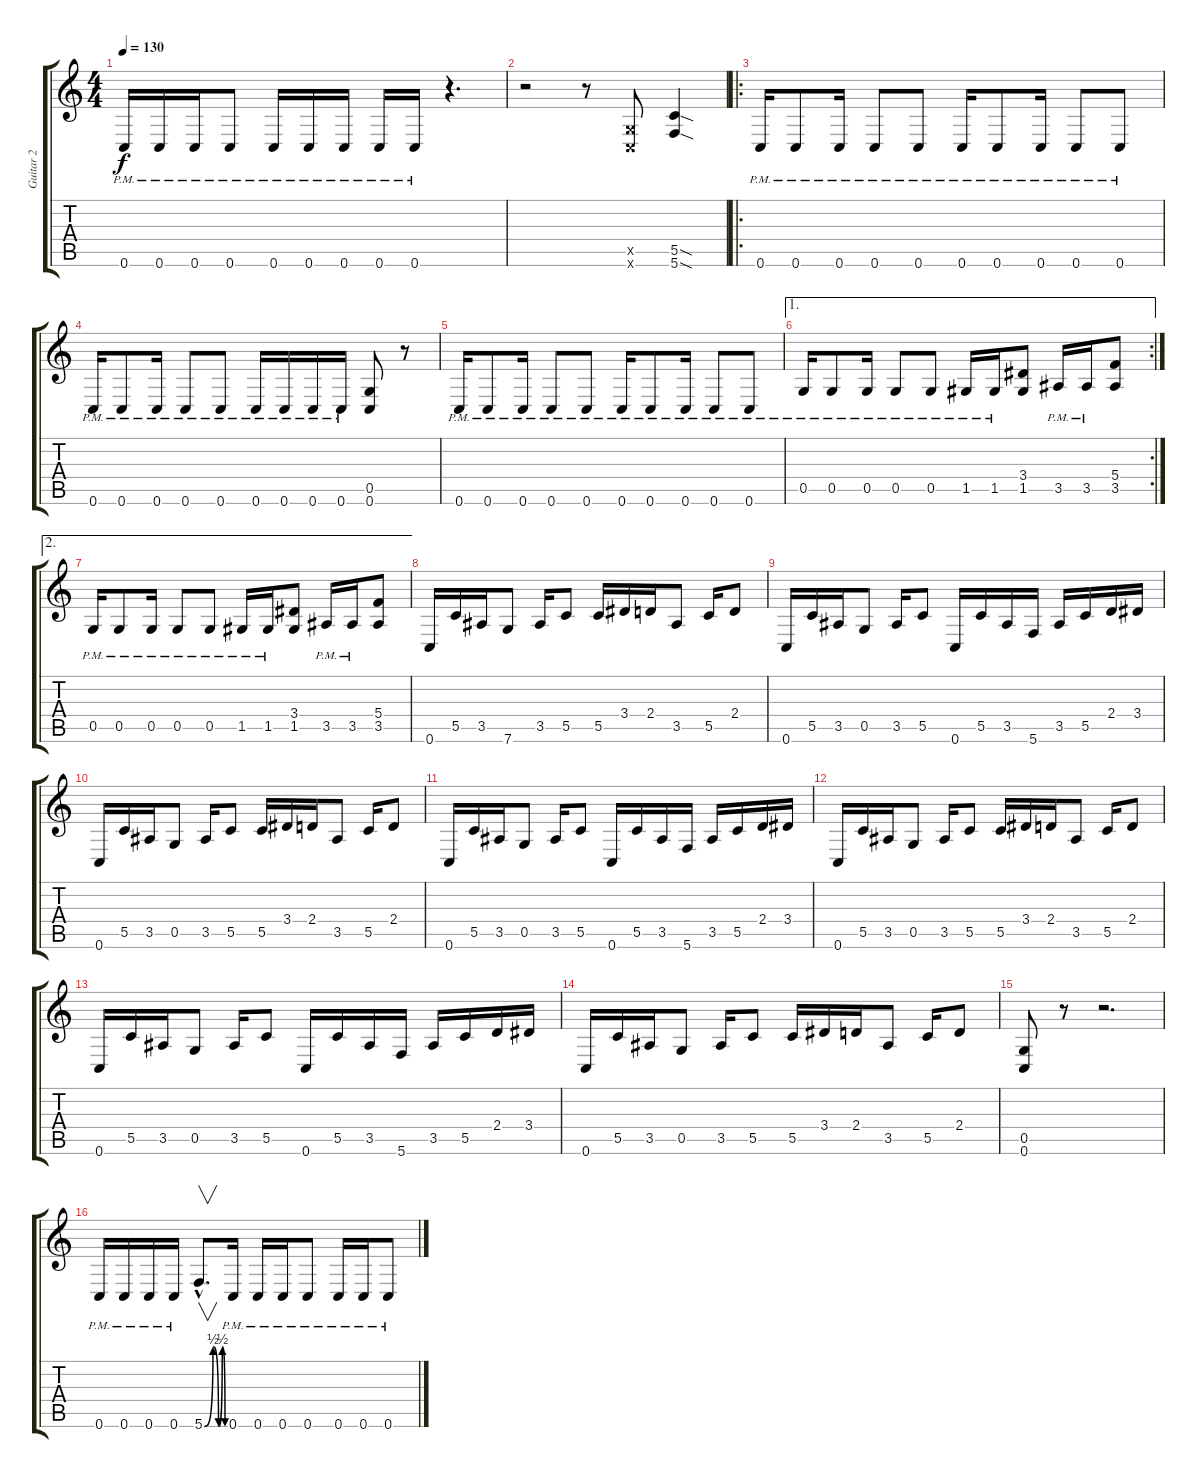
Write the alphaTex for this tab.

\track ("Guitar 2" "Guitar 2") {instrument distortionguitar}
\staff {score tabs}
\tuning (D4 A3 F3 C3 G2 C2) {hide}
\ts (4 4)
\tempo 130
\clef g2
\ks c
0.6{pm}.16{dy f} 0.6{pm}.16 0.6{pm}.16 0.6{pm}.8 0.6{pm}.16 0.6{pm}.16 0.6{pm}.16 0.6{pm}.16 0.6{pm}.16 r.4{d} |
r.2 r.8 (0.5{x} 0.6{x}).8 (5.5{sod} 5.6{sod}).4 |
\ro
0.6{pm}.16 0.6{pm}.8 0.6{pm}.16 0.6{pm}.8 0.6{pm}.8 0.6{pm}.16 0.6{pm}.8 0.6{pm}.16 0.6{pm}.8 0.6{pm}.8 |
0.6{pm}.16 0.6{pm}.8 0.6{pm}.16 0.6{pm}.8 0.6{pm}.8 0.6{pm}.16 0.6{pm}.16 0.6{pm}.16 0.6{pm}.16 (0.5 0.6).8 r.8 |
0.6{pm}.16 0.6{pm}.8 0.6{pm}.16 0.6{pm}.8 0.6{pm}.8 0.6{pm}.16 0.6{pm}.8 0.6{pm}.16 0.6{pm}.8 0.6{pm}.8 |
\ae 1
\rc 2
0.5{pm}.16 0.5{pm}.8 0.5{pm}.16 0.5{pm}.8 0.5{pm}.8 1.5{pm}.16 1.5{pm}.16 (3.4 1.5).8 3.5{pm}.16 3.5{pm}.16 (5.4 3.5).8 |
\ae 2
0.5{pm}.16 0.5{pm}.8 0.5{pm}.16 0.5{pm}.8 0.5{pm}.8 1.5{pm}.16 1.5{pm}.16 (3.4 1.5).8 3.5{pm}.16 3.5{pm}.16 (5.4 3.5).8 |
0.6.16 5.5.16 3.5.16 7.6.8 3.5.16 5.5.8 5.5.16 3.4.16 2.4.16 3.5.8 5.5.16 2.4.8 |
0.6.16 5.5.16 3.5.16 0.5.8 3.5.16 5.5.8 0.6.16 5.5.16 3.5.16 5.6.16 3.5.16 5.5.16 2.4.16 3.4.16 |
0.6.16 5.5.16 3.5.16 0.5.8 3.5.16 5.5.8 5.5.16 3.4.16 2.4.16 3.5.8 5.5.16 2.4.8 |
0.6.16 5.5.16 3.5.16 0.5.8 3.5.16 5.5.8 0.6.16 5.5.16 3.5.16 5.6.16 3.5.16 5.5.16 2.4.16 3.4.16 |
0.6.16 5.5.16 3.5.16 0.5.8 3.5.16 5.5.8 5.5.16 3.4.16 2.4.16 3.5.8 5.5.16 2.4.8 |
0.6.16 5.5.16 3.5.16 0.5.8 3.5.16 5.5.8 0.6.16 5.5.16 3.5.16 5.6.16 3.5.16 5.5.16 2.4.16 3.4.16 |
0.6.16 5.5.16 3.5.16 0.5.8 3.5.16 5.5.8 5.5.16 3.4.16 2.4.16 3.5.8 5.5.16 2.4.8 |
(0.5 0.6).8 r.8 r.2{d} |
0.6{pm}.16 0.6{pm}.16 0.6{pm}.16 0.6{pm}.16 5.6{be (custom 0 0 25 2 41 0 52 2 60 0) hac}.8{v d} 0.6{pm}.16 0.6{pm}.16 0.6{pm}.16 0.6{pm}.8 0.6{pm}.16 0.6{pm}.16 0.6{pm}.8
